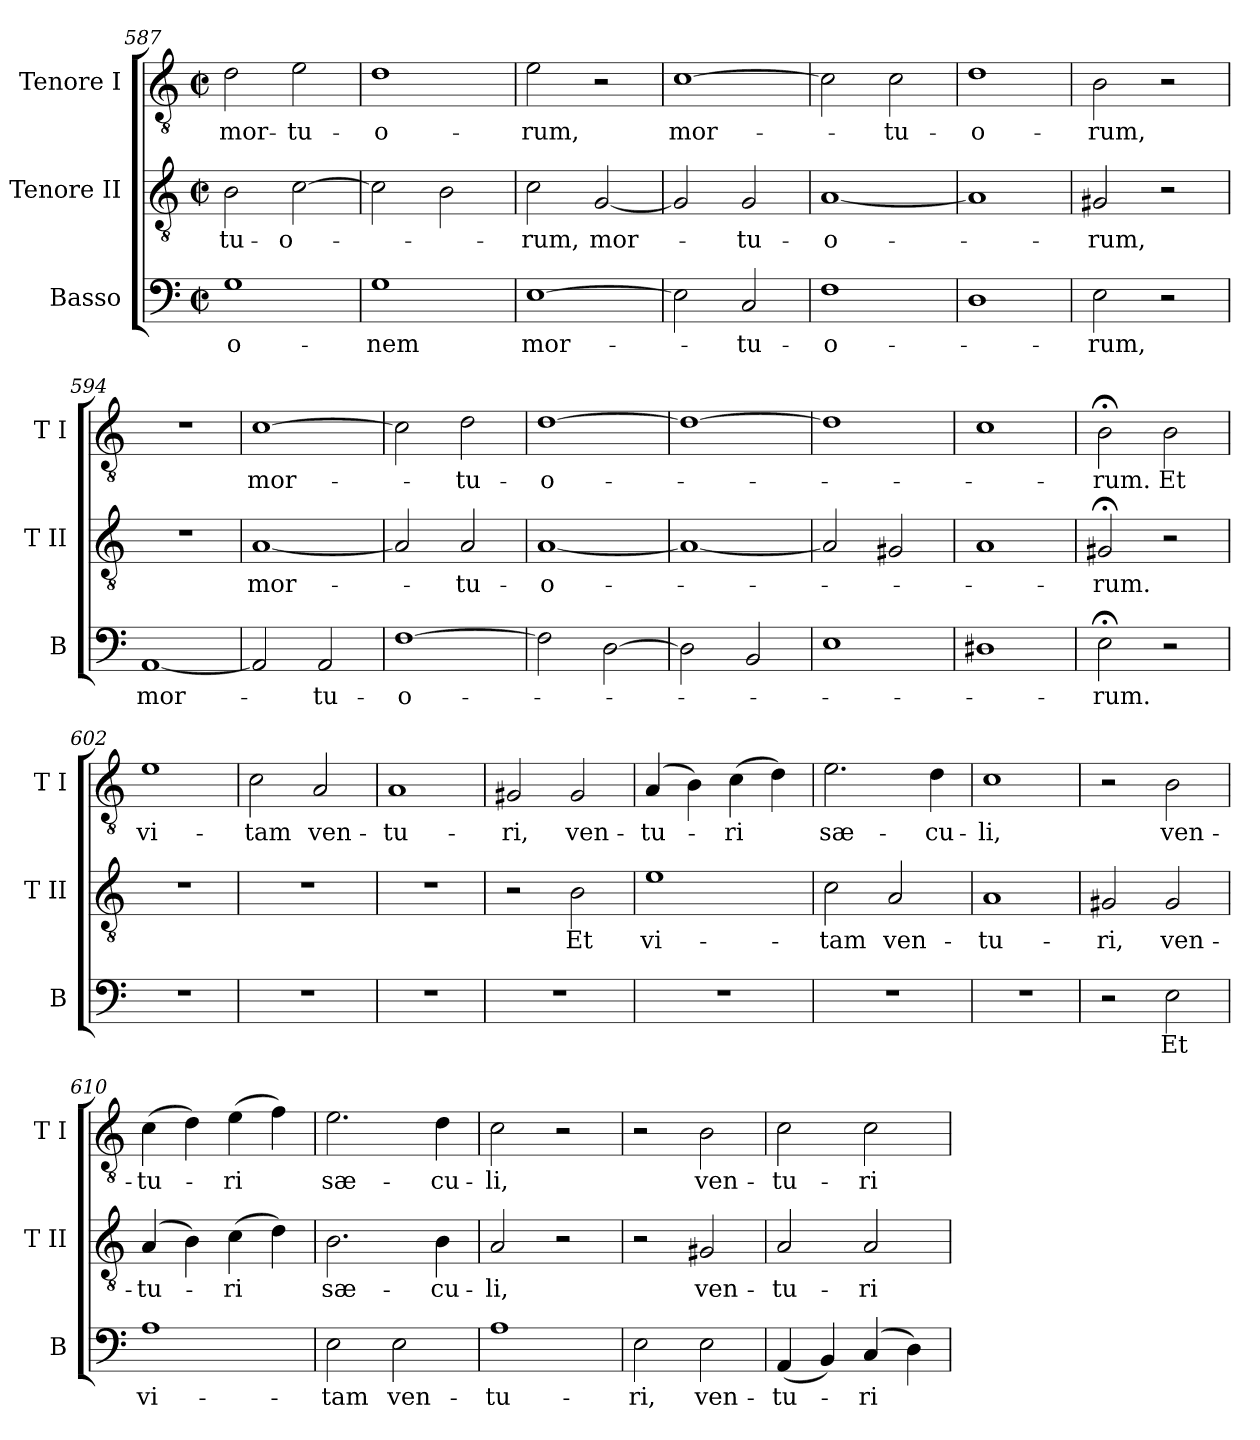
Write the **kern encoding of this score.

**kern	**text	**kern	**text	**kern	**text
*part3	*part3	*part2	*part2	*part1	*part1
*staff3	*staff3	*staff2	*staff2	*staff1	*staff1
*I"Basso	*	*I"Tenore II	*	*I"Tenore I	*
*I'B	*	*I'T II	*	*I'T I	*
*clefF4	*	*clefGv2	*	*clefGv2	*
*k[]	*	*k[]	*	*k[]	*
*C:	*	*C:	*	*C:	*
*M2/2	*	*M2/2	*	*M2/2	*
*met(c|)	*	*met(c|)	*	*met(c|)	*
=587	=587	=587	=587	=587	=587
1G	-o-	2B\	-tu-	2d\	mor-
.	.	[2c\	-o-	2e\	-tu-
!!LO:LB:g=z
=588	=588	=588	=588	=588	=588
1G	-nem	2c\]	.	1d	-o-
.	.	2B\	.	.	.
=589	=589	=589	=589	=589	=589
[1E	mor-	2c\	-rum,	2e\	-rum,
.	.	[2G/	mor-	2r	.
=590	=590	=590	=590	=590	=590
2E\]	.	2G/]	.	[1c	mor-
2C/	-tu-	2G/	-tu-	.	.
=591	=591	=591	=591	=591	=591
1F	-o-	[1A	-o-	2c\]	.
.	.	.	.	2c\	-tu-
=592	=592	=592	=592	=592	=592
1D	.	1A]	.	1d	-o-
=593	=593	=593	=593	=593	=593
2E\	-rum,	2G#X/	-rum,	2B\	-rum,
2r	.	2r	.	2r	.
=594	=594	=594	=594	=594	=594
[1AA	mor-	1r	.	1r	.
=595	=595	=595	=595	=595	=595
2AA/]	.	[1A	mor-	[1c	mor-
2AA/	-tu-	.	.	.	.
!!LO:LB:g=z
=596	=596	=596	=596	=596	=596
[1F	-o-	2A/]	.	2c\]	.
.	.	2A/	-tu-	2d\	-tu-
=597	=597	=597	=597	=597	=597
2F\]	.	[1A	-o-	[1d	-o-
[2D\	.	.	.	.	.
=598	=598	=598	=598	=598	=598
2D\]	.	1A_	.	1d_	.
2BB/	.	.	.	.	.
=599	=599	=599	=599	=599	=599
1E	.	2A/]	.	1d]	.
.	.	2G#X/	.	.	.
=600	=600	=600	=600	=600	=600
1D#X	.	1A	.	1c	.
=601	=601	=601	=601	=601	=601
2E;<\	-rum.	2G#X;</	-rum.	2B;<\	-rum.
2r	.	2r	.	2B\	Et
=602	=602	=602	=602	=602	=602
1r	.	1r	.	1e	vi-
=603	=603	=603	=603	=603	=603
1r	.	1r	.	2c\	-tam
.	.	.	.	2A/	ven-
!!LO:LB:g=z
=604	=604	=604	=604	=604	=604
1r	.	1r	.	1A	-tu-
=605	=605	=605	=605	=605	=605
1r	.	2r	.	2G#X/	-ri,
.	.	2B\	Et	2G#/	ven-
=606	=606	=606	=606	=606	=606
1r	.	1e	vi-	(4A/	-tu-
.	.	.	.	4B\)	.
.	.	.	.	(4c\	-ri
.	.	.	.	4d\)	.
=607	=607	=607	=607	=607	=607
1r	.	2c\	-tam	2.e\	sæ-
.	.	2A/	ven-	.	.
.	.	.	.	4d\	-cu-
=608	=608	=608	=608	=608	=608
1r	.	1A	-tu-	1c	-li,
=609	=609	=609	=609	=609	=609
2r	.	2G#X/	-ri,	2r	.
2E\	Et	2G#/	ven-	2B\	ven-
=610	=610	=610	=610	=610	=610
1A	vi-	(4A/	-tu-	(4c\	-tu-
.	.	4B\)	.	4d\)	.
.	.	(4c\	-ri	(4e\	-ri
.	.	4d\)	.	4f\)	.
=611	=611	=611	=611	=611	=611
2E\	-tam	2.B\	sæ-	2.e\	sæ-
2E\	ven-	.	.	.	.
.	.	4B\	-cu-	4d\	-cu-
!!LO:PB:g=z
=612	=612	=612	=612	=612	=612
1A	-tu-	2A/	-li,	2c\	-li,
.	.	2r	.	2r	.
=613	=613	=613	=613	=613	=613
2E\	-ri,	2r	.	2r	.
2E\	ven-	2G#X/	ven-	2B\	ven-
=614	=614	=614	=614	=614	=614
(4AA/	-tu-	2A/	-tu-	2c\	-tu-
4BB/)	.	.	.	.	.
(4C/	-ri	2A/	-ri	2c\	-ri
4D\)	.	.	.	.	.
=	=	=	=	=	=
*-	*-	*-	*-	*-	*-
